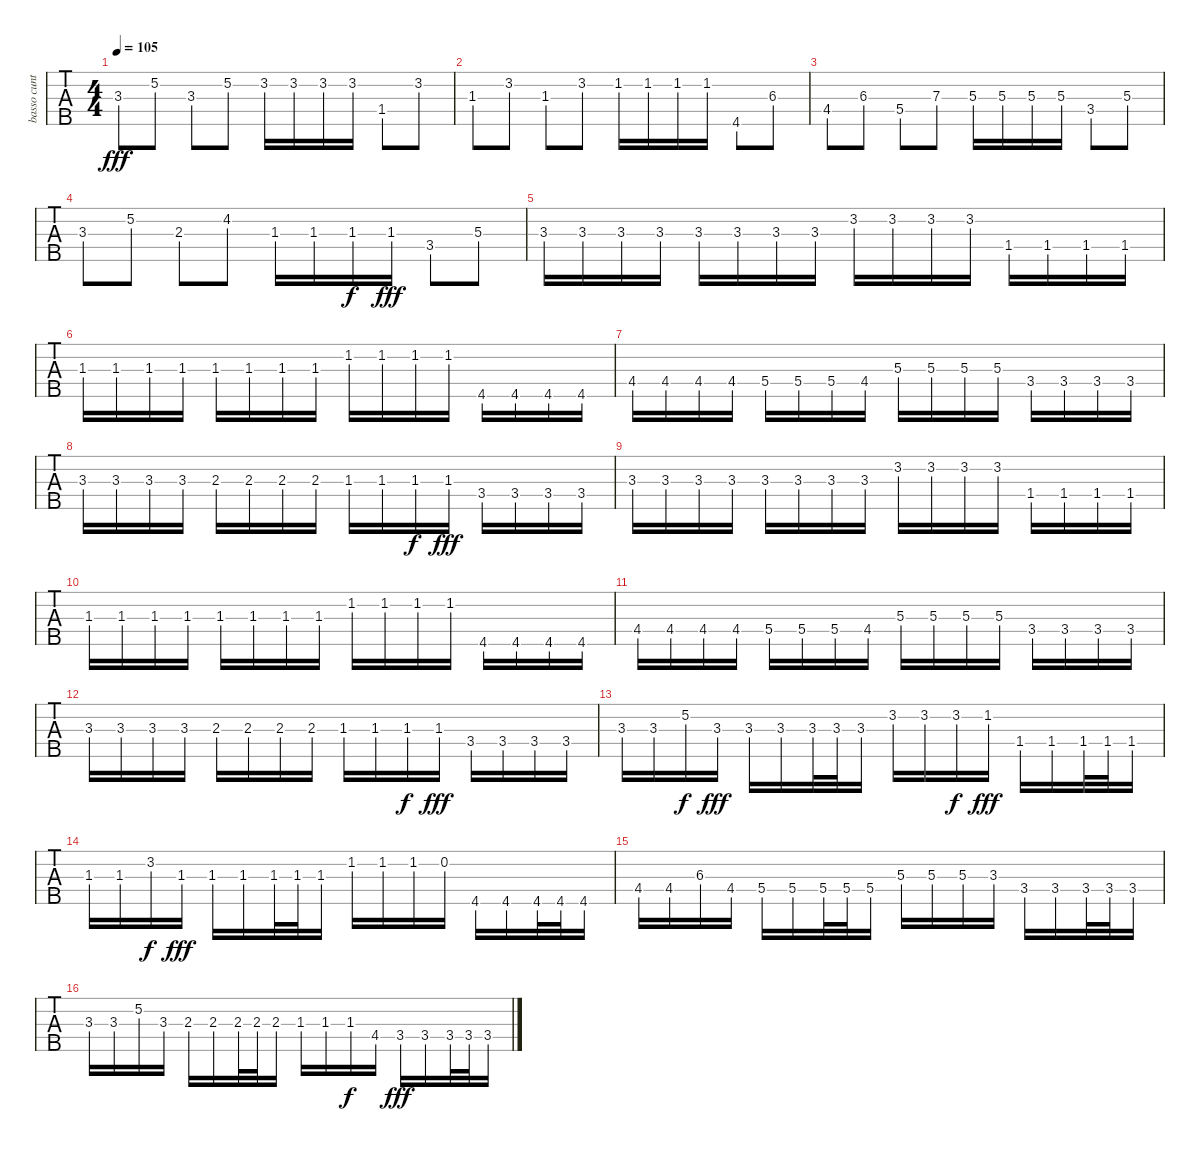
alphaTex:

\track ("basso cuntinuo" "basso cunt") {solo instrument electricbasspick}
\staff {tabs}
\tuning (Eb2 Bb1 F1 C1 G0) {hide}
\ts (4 4)
\tempo 105
\clef f4
\ks cminor
3.3.8{dy fff} 5.2.8 3.3.8 5.2.8 3.2.16 3.2.16 3.2.16 3.2.16 1.4.8 3.2.8 |
1.3.8 3.2.8 1.3.8 3.2.8 1.2.16 1.2.16 1.2.16 1.2.16 4.5.8 6.3.8 |
4.4.8 6.3.8 5.4.8 7.3.8 5.3.16 5.3.16 5.3.16 5.3.16 3.4.8 5.3.8 |
3.3.8 5.2.8 2.3.8 4.2.8 1.3.16 1.3.16 1.3.16{dy f} 1.3.16{dy fff} 3.4.8 5.3.8 |
3.3.16 3.3.16 3.3.16 3.3.16 3.3.16 3.3.16 3.3.16 3.3.16 3.2.16 3.2.16 3.2.16 3.2.16 1.4.16 1.4.16 1.4.16 1.4.16 |
1.3.16 1.3.16 1.3.16 1.3.16 1.3.16 1.3.16 1.3.16 1.3.16 1.2.16 1.2.16 1.2.16 1.2.16 4.5.16 4.5.16 4.5.16 4.5.16 |
4.4.16 4.4.16 4.4.16 4.4.16 5.4.16 5.4.16 5.4.16 4.4.16 5.3.16 5.3.16 5.3.16 5.3.16 3.4.16 3.4.16 3.4.16 3.4.16 |
3.3.16 3.3.16 3.3.16 3.3.16 2.3.16 2.3.16 2.3.16 2.3.16 1.3.16 1.3.16 1.3.16{dy f} 1.3.16{dy fff} 3.4.16 3.4.16 3.4.16 3.4.16 |
3.3.16 3.3.16 3.3.16 3.3.16 3.3.16 3.3.16 3.3.16 3.3.16 3.2.16 3.2.16 3.2.16 3.2.16 1.4.16 1.4.16 1.4.16 1.4.16 |
1.3.16 1.3.16 1.3.16 1.3.16 1.3.16 1.3.16 1.3.16 1.3.16 1.2.16 1.2.16 1.2.16 1.2.16 4.5.16 4.5.16 4.5.16 4.5.16 |
4.4.16 4.4.16 4.4.16 4.4.16 5.4.16 5.4.16 5.4.16 4.4.16 5.3.16 5.3.16 5.3.16 5.3.16 3.4.16 3.4.16 3.4.16 3.4.16 |
3.3.16 3.3.16 3.3.16 3.3.16 2.3.16 2.3.16 2.3.16 2.3.16 1.3.16 1.3.16 1.3.16{dy f} 1.3.16{dy fff} 3.4.16 3.4.16 3.4.16 3.4.16 |
3.3.16 3.3.16 5.2.16{dy f} 3.3.16{dy fff} 3.3.16 3.3.16 3.3.32 3.3.32 3.3.16 3.2.16 3.2.16 3.2.16{dy f} 1.2.16{dy fff} 1.4.16 1.4.16 1.4.32 1.4.32 1.4.16 |
1.3.16 1.3.16 3.2.16{dy f} 1.3.16{dy fff} 1.3.16 1.3.16 1.3.32 1.3.32 1.3.16 1.2.16 1.2.16 1.2.16 0.2.16 4.5.16 4.5.16 4.5.32 4.5.32 4.5.16 |
4.4.16 4.4.16 6.3.16 4.4.16 5.4.16 5.4.16 5.4.32 5.4.32 5.4.16 5.3.16 5.3.16 5.3.16 3.3.16 3.4.16 3.4.16 3.4.32 3.4.32 3.4.16 |
3.3.16 3.3.16 5.2.16 3.3.16 2.3.16 2.3.16 2.3.32 2.3.32 2.3.16 1.3.16 1.3.16 1.3.16{dy f} 4.4.16 3.4.16{dy fff} 3.4.16 3.4.32 3.4.32 3.4.16
